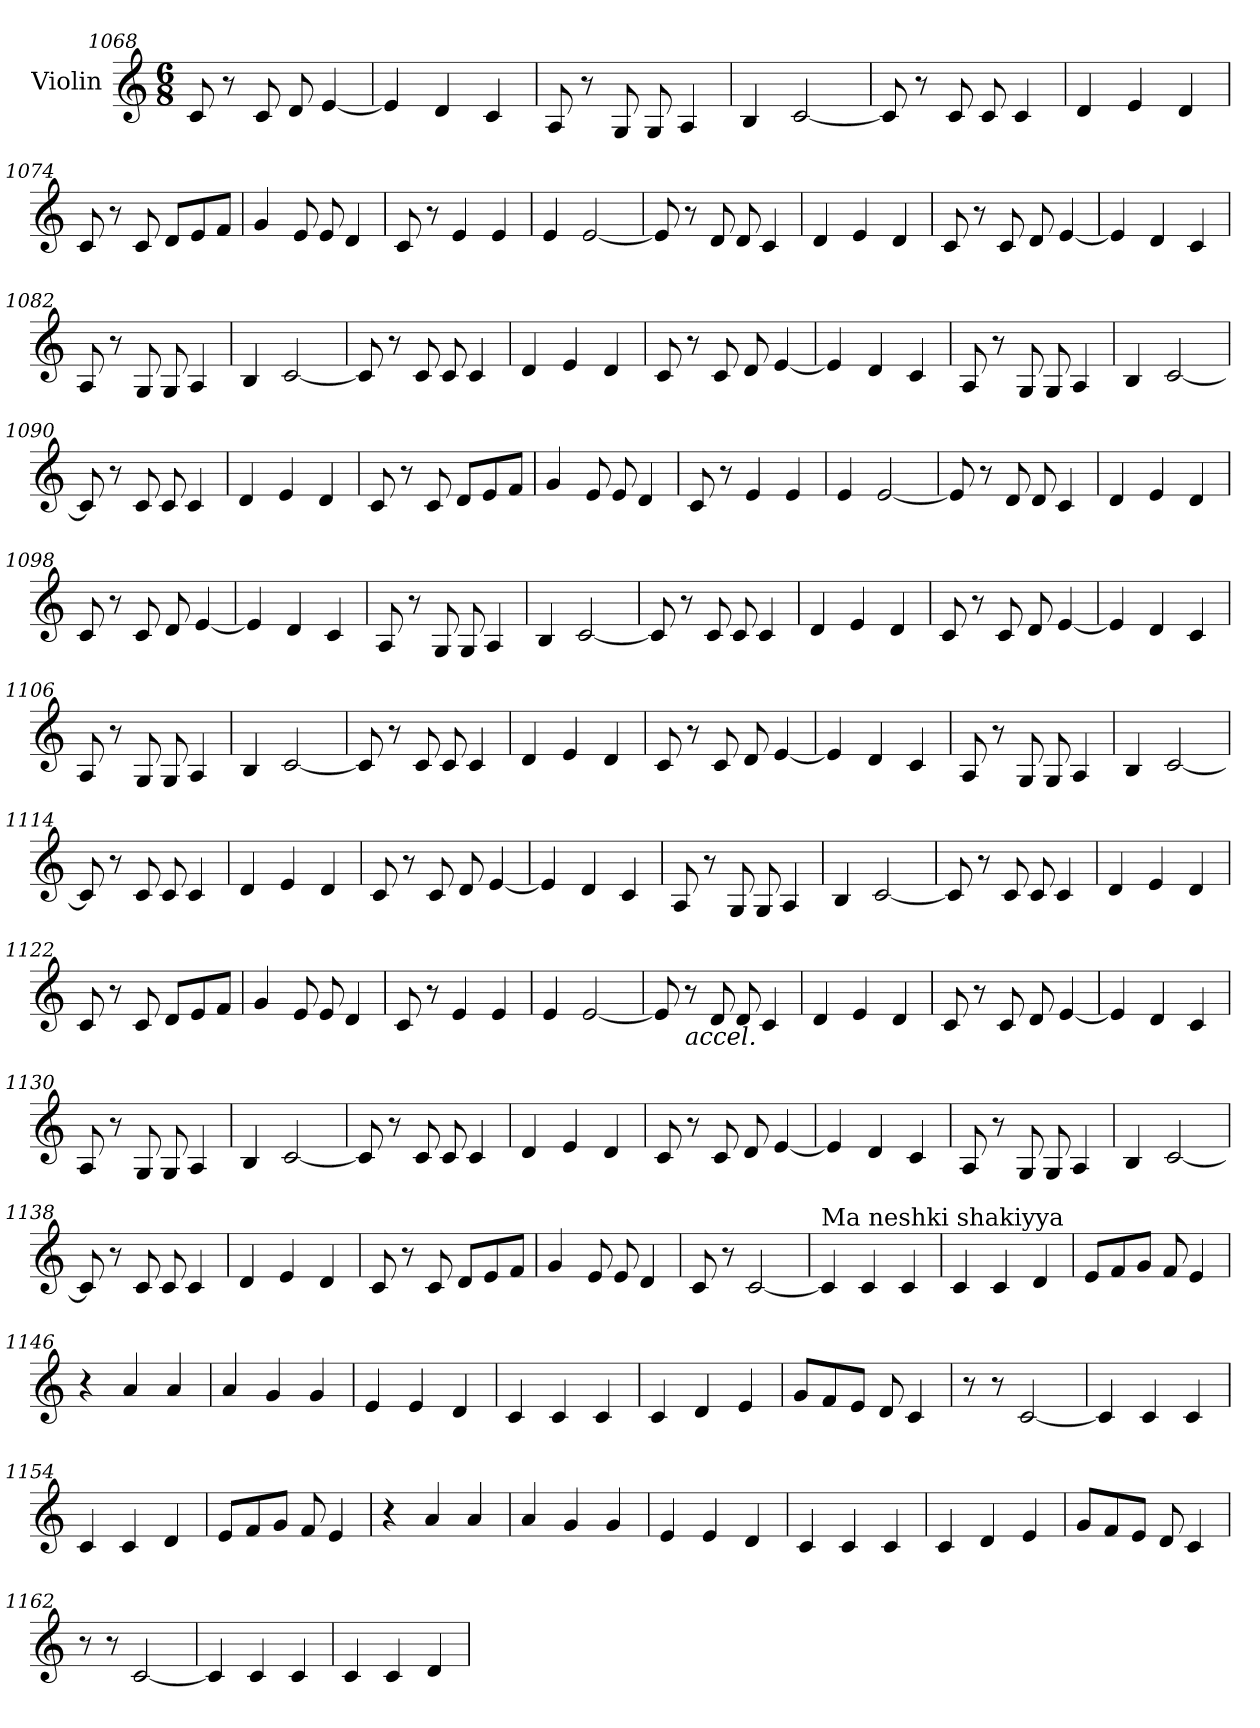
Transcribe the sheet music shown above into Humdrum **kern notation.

**kern
*part1
*staff1
*I"Violin
*clefG2
*k[]
*M6/8
=1068
8c/
8r
8c/
8d/
[4e/
=1069
4e/]
4d/
4c/
=1070
8A/
8r
8G/
8G/
4A/
=1071
4B/
[2c/
!!LO:LB:g=z
=1072
8c/]
8r
8c/
8c/
4c/
=1073
4d/
4e/
4d/
=1074
8c/
8r
8c/
8d/L
8e/
8f/J
=1075
4g/
8e/
8e/
4d/
=1076
8c/
8r
4e/
4e/
=1077
4e/
[2e/
!!LO:LB:g=z
=1078
8e/]
8r
8d/
8d/
4c/
=1079
4d/
4e/
4d/
=1080
8c/
8r
8c/
8d/
[4e/
=1081
4e/]
4d/
4c/
=1082
8A/
8r
8G/
8G/
4A/
=1083
4B/
[2c/
!!LO:LB:g=z
=1084
8c/]
8r
8c/
8c/
4c/
=1085
4d/
4e/
4d/
=1086
8c/
8r
8c/
8d/
[4e/
=1087
4e/]
4d/
4c/
=1088
8A/
8r
8G/
8G/
4A/
=1089
4B/
[2c/
!!LO:LB:g=z
=1090
8c/]
8r
8c/
8c/
4c/
=1091
4d/
4e/
4d/
=1092
8c/
8r
8c/
8d/L
8e/
8f/J
=1093
4g/
8e/
8e/
4d/
=1094
8c/
8r
4e/
4e/
=1095
4e/
[2e/
!!LO:LB:g=z
=1096
8e/]
8r
8d/
8d/
4c/
=1097
4d/
4e/
4d/
=1098
8c/
8r
8c/
8d/
[4e/
=1099
4e/]
4d/
4c/
=1100
8A/
8r
8G/
8G/
4A/
=1101
4B/
[2c/
!!LO:LB:g=z
=1102
8c/]
8r
8c/
8c/
4c/
=1103
4d/
4e/
4d/
=1104
8c/
8r
8c/
8d/
[4e/
=1105
4e/]
4d/
4c/
=1106
8A/
8r
8G/
8G/
4A/
=1107
4B/
[2c/
!!LO:LB:g=z
=1108
8c/]
8r
8c/
8c/
4c/
=1109
4d/
4e/
4d/
=1110
8c/
8r
8c/
8d/
[4e/
=1111
4e/]
4d/
4c/
=1112
8A/
8r
8G/
8G/
4A/
=1113
4B/
[2c/
!!LO:PB:g=z
=1114
8c/]
8r
8c/
8c/
4c/
=1115
4d/
4e/
4d/
=1116
8c/
8r
8c/
8d/
[4e/
=1117
4e/]
4d/
4c/
=1118
8A/
8r
8G/
8G/
4A/
=1119
4B/
[2c/
!!LO:LB:g=z
=1120
8c/]
8r
8c/
8c/
4c/
=1121
4d/
4e/
4d/
=1122
8c/
8r
8c/
8d/L
8e/
8f/J
=1123
4g/
8e/
8e/
4d/
=1124
8c/
8r
4e/
4e/
=1125
4e/
[2e/
!!LO:LB:g=z
=1126
8e/]
!LO:TX:b:i:t=accel.
8r
8d/
8d/
4c/
=1127
4d/
4e/
4d/
=1128
8c/
8r
8c/
8d/
[4e/
=1129
4e/]
4d/
4c/
=1130
8A/
8r
8G/
8G/
4A/
=1131
4B/
[2c/
!!LO:LB:g=z
=1132
8c/]
8r
8c/
8c/
4c/
=1133
4d/
4e/
4d/
=1134
8c/
8r
8c/
8d/
[4e/
=1135
4e/]
4d/
4c/
=1136
8A/
8r
8G/
8G/
4A/
=1137
4B/
[2c/
!!LO:LB:g=z
=1138
8c/]
8r
8c/
8c/
4c/
=1139
4d/
4e/
4d/
=1140
8c/
8r
8c/
8d/L
8e/
8f/J
=1141
4g/
8e/
8e/
4d/
=1142
*MM180
8c/
8r
[2c/
=1143
!LO:TX:a:t=Ma neshki shakiyya
4c/]
4c/
4c/
!!LO:LB:g=z
=1144
4c/
4c/
4d/
=1145
8e/L
8f/
8g/J
8f/
4e/
=1146
4r
4a/
4a/
=1147
4a/
4g/
4g/
=1148
4e/
4e/
4d/
=1149
4c/
4c/
4c/
=1150
4c/
4d/
4e/
!!LO:LB:g=z
=1151
8g/L
8f/
8e/J
8d/
4c/
=1152
8r
8r
[2c/
=1153
4c/]
4c/
4c/
=1154
4c/
4c/
4d/
=1155
8e/L
8f/
8g/J
8f/
4e/
=1156
4r
4a/
4a/
=1157
4a/
4g/
4g/
!!LO:LB:g=z
=1158
4e/
4e/
4d/
=1159
4c/
4c/
4c/
=1160
4c/
4d/
4e/
=1161
8g/L
8f/
8e/J
8d/
4c/
=1162
8r
8r
[2c/
=1163
4c/]
4c/
4c/
=1164
4c/
4c/
4d/
=
*-
